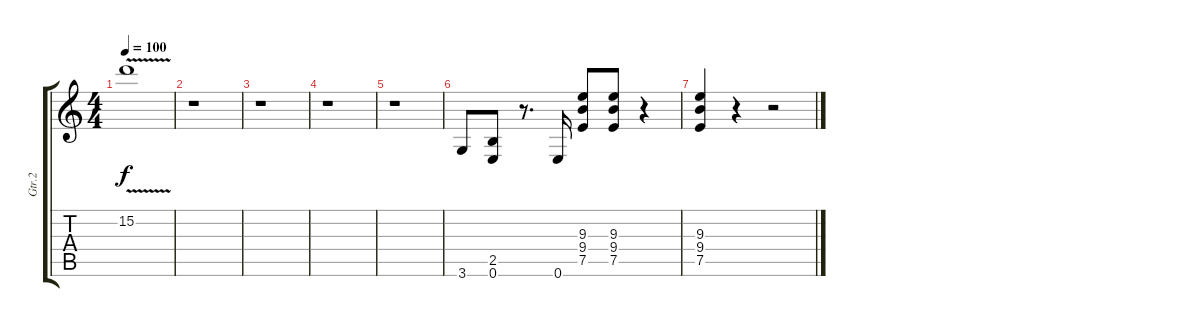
\track ("Gtr.2" "Gtr.2") {instrument overdrivenguitar}
\staff {score tabs}
\tuning (E4 B3 G3 D3 A2 E2) {hide}
\ts (4 4)
\tempo 100
\clef g2
\ks c
15.2{v}.1{dy f} |
r.1 |
r.1 |
r.1 |
r.1 |
3.6.8 (2.5 0.6).8 r.8{d} 0.6.16 (9.3 9.4 7.5).8 (9.3 9.4 7.5).8 r.4 |
(9.3 9.4 7.5).4 r.4 r.2
